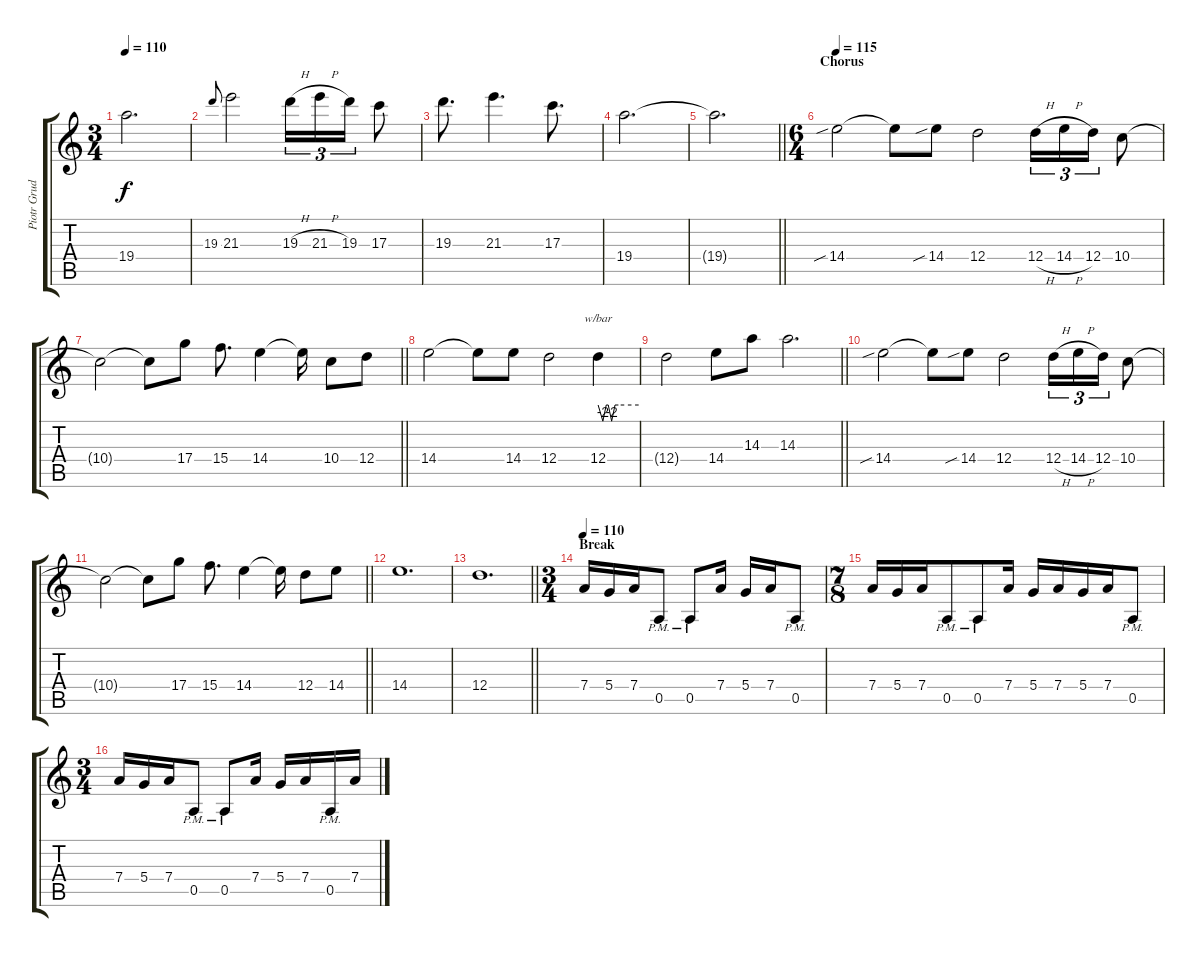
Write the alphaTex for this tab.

\track ("Piotr Grudzinski" "Piotr Grud") {instrument distortionguitar}
\staff {score tabs}
\tuning (E4 B3 G3 D3 A2 E2) {hide}
\ts (3 4)
\tempo 110
\clef g2
\ks c
19.4{t}.2{d dy f} |
19.3.8{gr onbeat} 21.3.2 19.3{h}.16{tu (3 2)} 21.3{h}.16{tu (3 2)} 19.3.16{tu (3 2)} 17.3.8 |
19.3.8{d} 21.3.4{d} 17.3.8{d} |
19.4.2{d} |
\barLineRight lightlight
19.4{t}.2{d} |
\ts (6 4)
\section ("" "Chorus")
\tempo 115
14.4{sib}.2 14.4{t}.8 14.4{sib}.8 12.4.2 12.4{h}.16{tu (3 2)} 14.4{h}.16{tu (3 2)} 12.4.16{tu (3 2)} 10.4.8 |
\barLineRight lightlight
10.4{t}.2 10.4{t}.8 17.4.8 15.4.8{d} 14.4.4 14.4{t}.16 10.4.8 12.4.8 |
14.4.2 14.4{t}.8 14.4.8 12.4.2 12.4.4{tbe (custom default 0 0 7 -8 12 0 15 0 20 -8 25 0 30 0 60 0)} |
\barLineRight lightlight
12.4{t}.2 14.4.8 14.3.8 14.3.2{d} |
14.4{sib}.2 14.4{t}.8 14.4{sib}.8 12.4.2 12.4{h}.16{tu (3 2)} 14.4{h}.16{tu (3 2)} 12.4.16{tu (3 2)} 10.4.8 |
\barLineRight lightlight
10.4{t}.2 10.4{t}.8 17.4.8 15.4.8{d} 14.4.4 14.4{t}.16 12.4.8 14.4.8 |
14.4.1{d} |
\barLineRight lightlight
12.4.1{d} |
\ts (3 4)
\section ("" "Break")
\tempo 110
7.4.16 5.4.16 7.4.16 0.5{pm}.8 0.5{pm}.8 7.4.16 5.4.16 7.4.16 0.5{pm}.8 |
\ts (7 8)
7.4.16 5.4.16 7.4.16 0.5{pm}.8 0.5{pm}.8 7.4.16 5.4.16 7.4.16 5.4.16 7.4.16 0.5{pm}.8 |
\ts (3 4)
7.4.16 5.4.16 7.4.16 0.5{pm}.8 0.5{pm}.8 7.4.16 5.4.16 7.4.16 0.5{pm}.16 7.4.16
